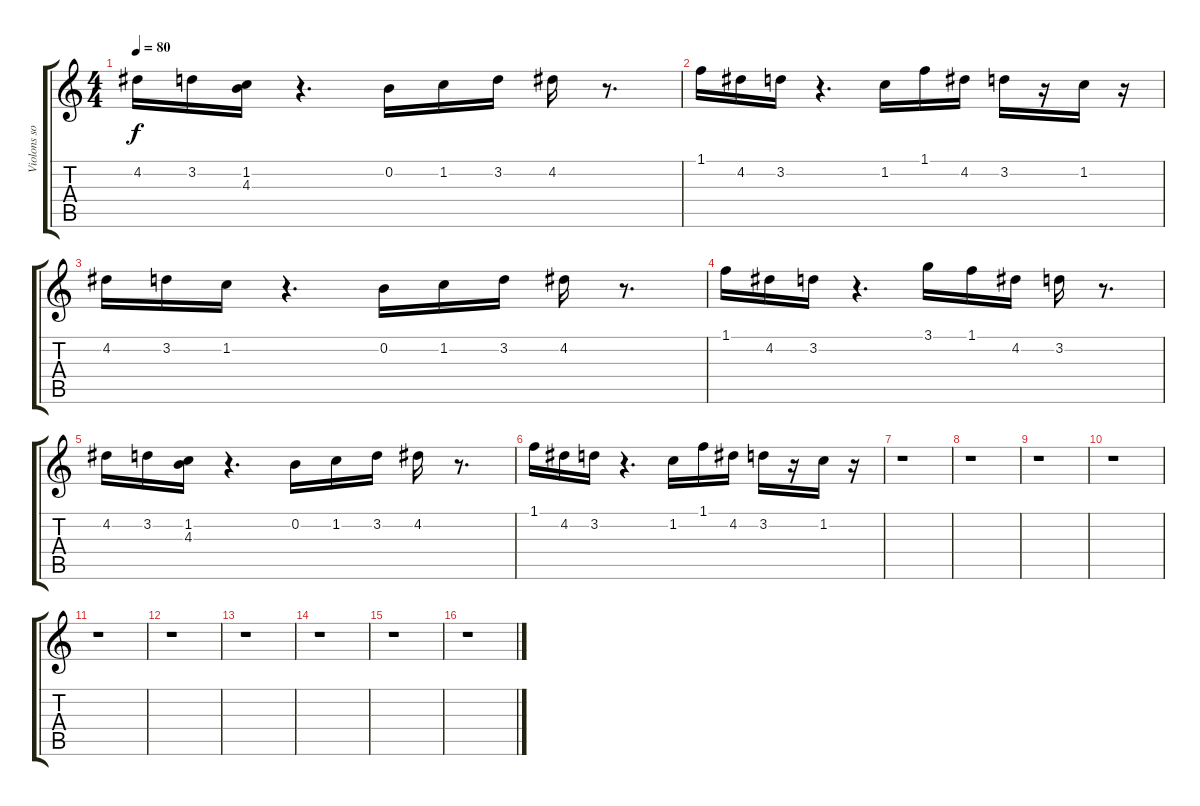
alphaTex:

\track ("Violons sopranos 2" "Violons so") {instrument distortionguitar}
\staff {score tabs}
\tuning (E4 B3 G3 D3 A2 E2) {hide}
\ts (4 4)
\tempo 80
\clef g2
\ks c
4.2.16{dy f} 3.2.16 (1.2 4.3).16 r.4{d} 0.2.16 1.2.16 3.2.16 4.2.16 r.8{d} |
1.1.16 4.2.16 3.2.16 r.4{d} 1.2.16 1.1.16 4.2.16 3.2.16 r.16 1.2.16 r.16 |
4.2.16 3.2.16 1.2.16 r.4{d} 0.2.16 1.2.16 3.2.16 4.2.16 r.8{d} |
1.1.16 4.2.16 3.2.16 r.4{d} 3.1.16 1.1.16 4.2.16 3.2.16 r.8{d} |
4.2.16 3.2.16 (1.2 4.3).16 r.4{d} 0.2.16 1.2.16 3.2.16 4.2.16 r.8{d} |
1.1.16 4.2.16 3.2.16 r.4{d} 1.2.16 1.1.16 4.2.16 3.2.16 r.16 1.2.16 r.16 |
r.1 |
r.1 |
r.1 |
r.1 |
r.1 |
r.1 |
r.1 |
r.1 |
r.1 |
r.1
